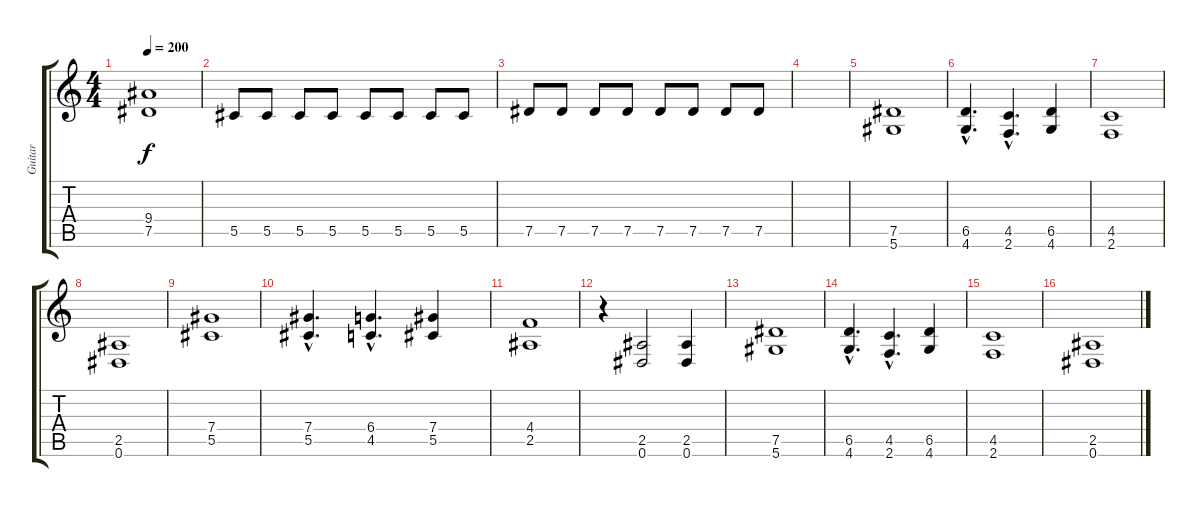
\track ("Guitar" "Guitar") {instrument distortionguitar}
\staff {score tabs}
\tuning (Eb4 Bb3 Gb3 Db3 Ab2 Eb2) {hide}
\ts (4 4)
\tempo 200
\clef g2
\ks c
(9.4 7.5).1{dy f} |
5.5.8 5.5.8 5.5.8 5.5.8 5.5.8 5.5.8 5.5.8 5.5.8 |
7.5.8 7.5.8 7.5.8 7.5.8 7.5.8 7.5.8 7.5.8 7.5.8 |
|
(7.5 5.6).1 |
(6.5{hac} 4.6{hac}).4{d} (4.5{hac} 2.6{hac}).4{d} (6.5 4.6).4 |
(4.5 2.6).1 |
(2.5 0.6).1 |
(7.4 5.5).1 |
(7.4{hac} 5.5{hac}).4{d} (6.4{hac} 4.5{hac}).4{d} (7.4 5.5).4 |
(4.4 2.5).1 |
r.4 (2.5 0.6).2 (2.5 0.6).4 |
(7.5 5.6).1 |
(6.5{hac} 4.6{hac}).4{d} (4.5{hac} 2.6{hac}).4{d} (6.5 4.6).4 |
(4.5 2.6).1 |
(2.5 0.6).1
